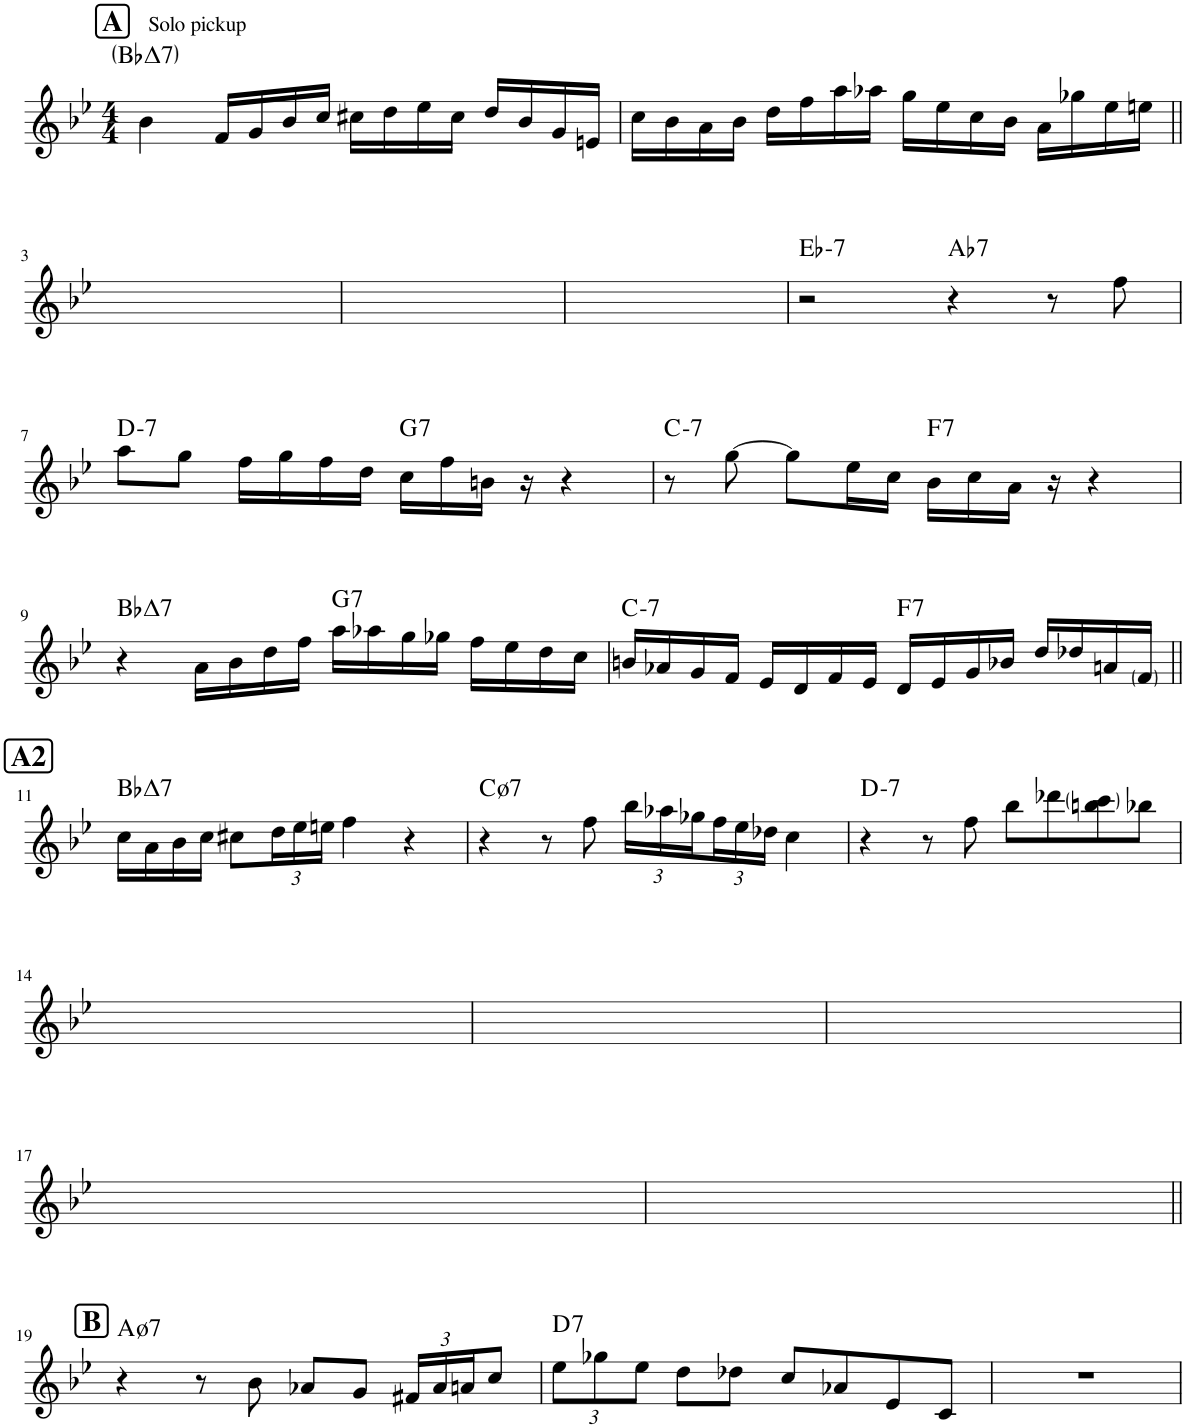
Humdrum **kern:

**kern	**harte
*part1	*part1
*staff1	*
*I"Piano	*
*I'Pno.	*
*clefG2	*
*k[b-e-]	*
*M4/4	*
!!LO:REH:place=s1:a:B:cj:fs=14:t=A
=1	=1
!LO:TX:a:t=Solo pickup	!LO:H:kt=7
4b-\	Bb:maj7
16f/LL	.
16g/	.
16b-/	.
16cc/JJ	.
16cc#X\LL	.
16dd\	.
16ee-\	.
16cc#\JJ	.
16dd/LL	.
16b-/	.
16g/	.
16en/JJ	.
=2	=2
16cc\LL	.
16b-\	.
16a\	.
16b-\JJ	.
16dd\LL	.
16ff\	.
16aa\	.
16aa-X\JJ	.
16gg\LL	.
16ee-\	.
16cc\	.
16b-\JJ	.
16a\LL	.
16gg-X\	.
16ee-\	.
16een\JJ	.
!!LO:LB:g=z
=3||	=3||
1ryy	.
=4	=4
1ryy	.
=5	=5
1ryy	.
=6	=6
!	!LO:H:kt=7
2r	Eb:min7
!	!LO:H:kt=7
4r	Ab:7
8r	.
8ff\	.
!!LO:LB:g=z
=7	=7
!	!LO:H:kt=7
8aa\L	D:min7
8gg\J	.
16ff\LL	.
16gg\	.
16ff\	.
16dd\JJ	.
!	!LO:H:kt=7
16cc\LL	G:7
16ff\	.
16bn\JJ	.
16r	.
4r	.
=8	=8
!	!LO:H:kt=7
8r	C:min7
[8gg\	.
8gg\L]	.
16ee-\L	.
16cc\JJ	.
!	!LO:H:kt=7
16b-\LL	F:7
16cc\	.
16a\JJ	.
16r	.
4r	.
!!LO:LB:g=z
=9	=9
!	!LO:H:kt=7
4r	Bb:maj7
16a\LL	.
16b-\	.
16dd\	.
16ff\JJ	.
!	!LO:H:kt=7
16aa\LL	G:7
16aa-X\	.
16gg\	.
16gg-X\JJ	.
16ff\LL	.
16ee-\	.
16dd\	.
16cc\JJ	.
=10	=10
!	!LO:H:kt=7
16bn/LL	C:min7
16a-X/	.
16g/	.
16f/JJ	.
16e-/LL	.
16d/	.
16f/	.
16e-/JJ	.
!	!LO:H:kt=7
16d/LL	F:7
16e-/	.
16g/	.
16b-X/JJ	.
16dd/LL	.
16dd-X/	.
16an/	.
16f/JJ	.
!!LO:LB:g=z
!!LO:REH:place=s1:a:B:cj:fs=14:t=A2
=11||	=11||
!	!LO:H:kt=7
16cc\LL	Bb:maj7
16a\	.
16b-\	.
16cc\JJ	.
8cc#X\L	.
*Xbrackettup	*
24dd\L	.
24ee-\	.
24een\JJ	.
4ff\	.
4r	.
=12	=12
!	!LO:H:kt=7
4r	C:hdim7
8r	.
8ff\	.
24bb-\LL	.
24aa-X\	.
24gg-X\	.
24ff\	.
24ee-\	.
24dd-X\JJ	.
4cc\	.
=13	=13
!	!LO:H:kt=7
4r	D:min7
8r	.
8ff\	.
8bb-\L	.
8ddd-X\	.
8bbn\ 8ccc\	.
8bb-X\J	.
!!LO:LB:g=z
=14	=14
1ryy	.
=15	=15
1ryy	.
=16	=16
1ryy	.
!!LO:LB:g=z
=17	=17
1ryy	.
=18	=18
1ryy	.
!!LO:LB:g=z
!!LO:REH:place=s1:a:B:cj:fs=14:t=B
=19||	=19||
!	!LO:H:kt=7
4r	A:hdim7
8r	.
8b-\	.
8a-X/L	.
8g/J	.
24f#X/LL	.
24a-/	.
24an/J	.
8cc/J	.
=20	=20
!	!LO:H:kt=7
12ee-\L	D:7
12gg-X\	.
12ee-\J	.
8dd\L	.
8dd-X\J	.
8cc/L	.
8a-X/	.
8e-/	.
8c/J	.
=21	=21
1r	.
=	=
*-	*-
